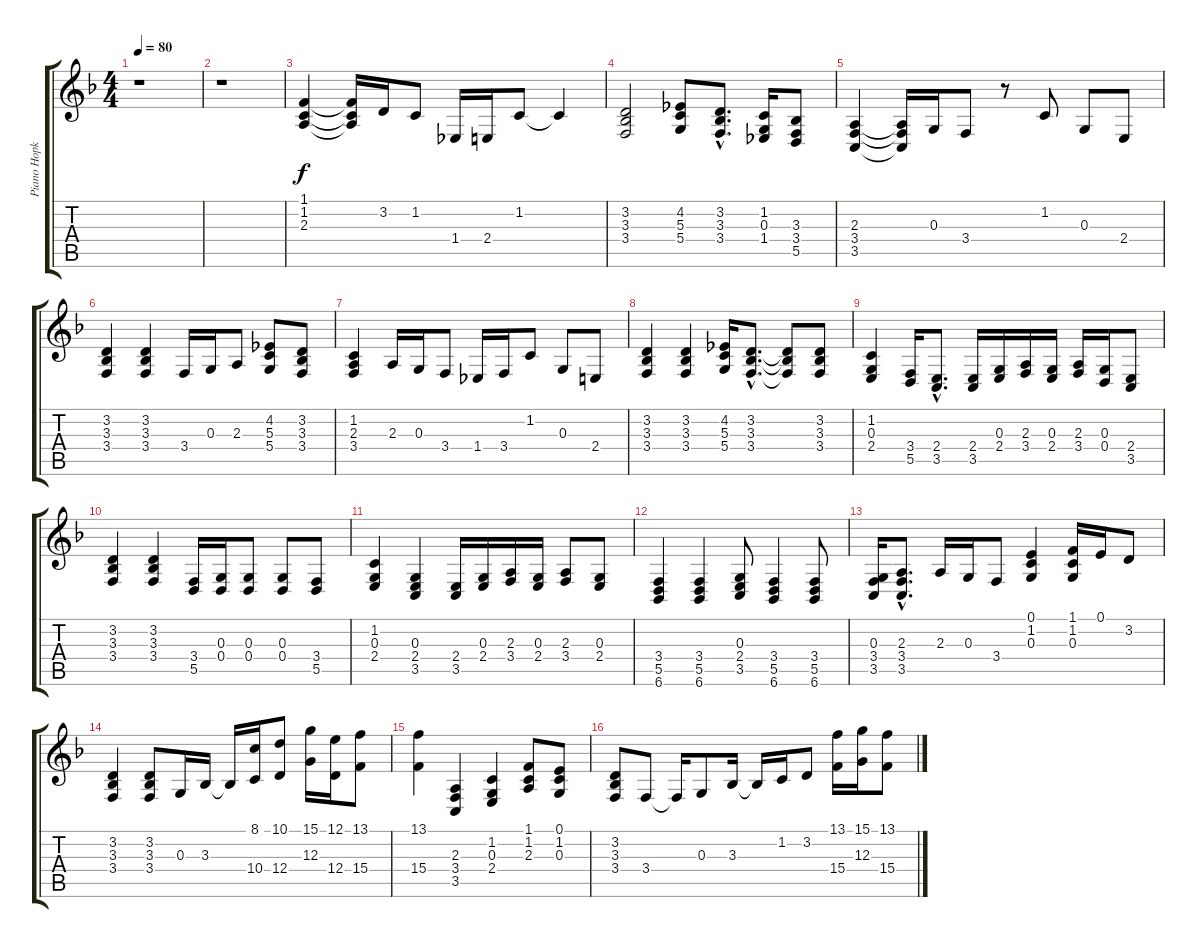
\track ("Piano Hopkins" "Piano Hopk") {instrument acousticgrandpiano}
\staff {score tabs}
\tuning (E4 B3 G3 D3 A2 E2) {hide}
\ts (4 4)
\tempo 80
\clef g2
\ks f
r.1{dy f instrument acousticgrandpiano} |
r.1 |
(1.1 1.2 2.3).4 (1.1{t} 1.2{t} 2.3{t}).16 3.2.16 1.2.8 1.4.16 2.4.16 1.2.8 1.2{t}.4 |
(3.2 3.3 3.4).2 (4.2 5.3 5.4).8 (3.2{hac} 3.3{hac} 3.4{hac}).8{d} (1.2 0.3 1.4).16 (3.3 3.4 5.5).8 |
(2.3 3.4 3.5).4 (2.3{t} 3.4{t} 3.5{t}).16 0.3.16 3.4.8 r.8 1.2.8 0.3.8 2.4.8 |
(3.2 3.3 3.4).4 (3.2 3.3 3.4).4 3.4.16 0.3.16 2.3.8 (4.2 5.3 5.4).8 (3.2 3.3 3.4).8 |
(1.2 2.3 3.4).4 2.3.16 0.3.16 3.4.8 1.4.16 3.4.16 1.2.8 0.3.8 2.4.8 |
(3.2 3.3 3.4).4 (3.2 3.3 3.4).4 (4.2 5.3 5.4).16 (3.2{hac} 3.3{hac} 3.4{hac}).8{d} (3.2{t} 3.3{t} 3.4{t}).8 (3.2 3.3 3.4).8 |
(1.2 0.3 2.4).4 (3.4 5.5).16 (2.4{hac} 3.5{hac}).8{d} (2.4 3.5).16 (0.3 2.4).16 (2.3 3.4).16 (0.3 2.4).16 (2.3 3.4).16 (0.3 0.4).16 (2.4 3.5).8 |
(3.2 3.3 3.4).4 (3.2 3.3 3.4).4 (3.4 5.5).16 (0.3 0.4).16 (0.3 0.4).8 (0.3 0.4).8 (3.4 5.5).8 |
(1.2 0.3 2.4).4 (0.3 2.4 3.5).4 (2.4 3.5).16 (0.3 2.4).16 (2.3 3.4).16 (0.3 2.4).16 (2.3 3.4).8 (0.3 2.4).8 |
(3.4 5.5 6.6).4 (3.4 5.5 6.6).4 (0.3 2.4 3.5).8 (3.4 5.5 6.6).4 (3.4 5.5 6.6).8 |
(0.3 3.4 3.5).16 (2.3{hac} 3.4{hac} 3.5{hac}).8{d} 2.3.16 0.3.16 3.4.8 (0.1 1.2 0.3).4 (1.1 1.2 0.3).16 0.1.16 3.2.8 |
(3.2 3.3 3.4).4 (3.2 3.3 3.4).8 0.3.16 3.3.16 3.3{t}.16 (8.1 10.4).16 (10.1 12.4).8 (15.1 12.3).16 (12.1 12.4).16 (13.1 15.4).8 |
(13.1 15.4).4 (2.3 3.4 3.5).4 (1.2 0.3 2.4).4 (1.1 1.2 2.3).8 (0.1 1.2 0.3).8 |
(3.2 3.3 3.4).8 3.4.8 3.4{t}.16 0.3.8 3.3.16 3.3{t}.16 1.2.16 3.2.8 (13.1 15.4).16 (15.1 12.3).16 (13.1 15.4).8
